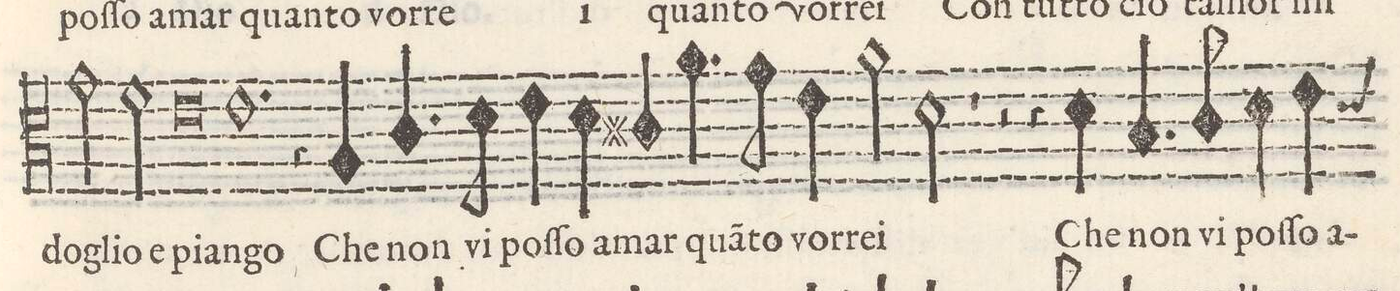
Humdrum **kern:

**kern	**text
*I"TENORE	*
*clefC3	*
*k[]	*
*M2/1	*
2g\	do-
2f\	glio e
=29-	=29-
0e	pian-
=30-	=30-
1.e	-go
4rF	.
4A/	Che
=31-	=31-
4.c/	non
8d\	vi
4e\	poſ-
4d\	ſo a-
4c#X/	-mar
4.a\	qua(n)-
8g\	-to
4e\	vor-
=32-	=32-
2a\	-re-
2d\	-i
1r	.
=33-	=33-
2r	.
4rF	.
4d\	Che
4.B/	non
8cny/	vi
4d\	poſ-
4e\	ſo a-
=34-	=34-
*-	*-
